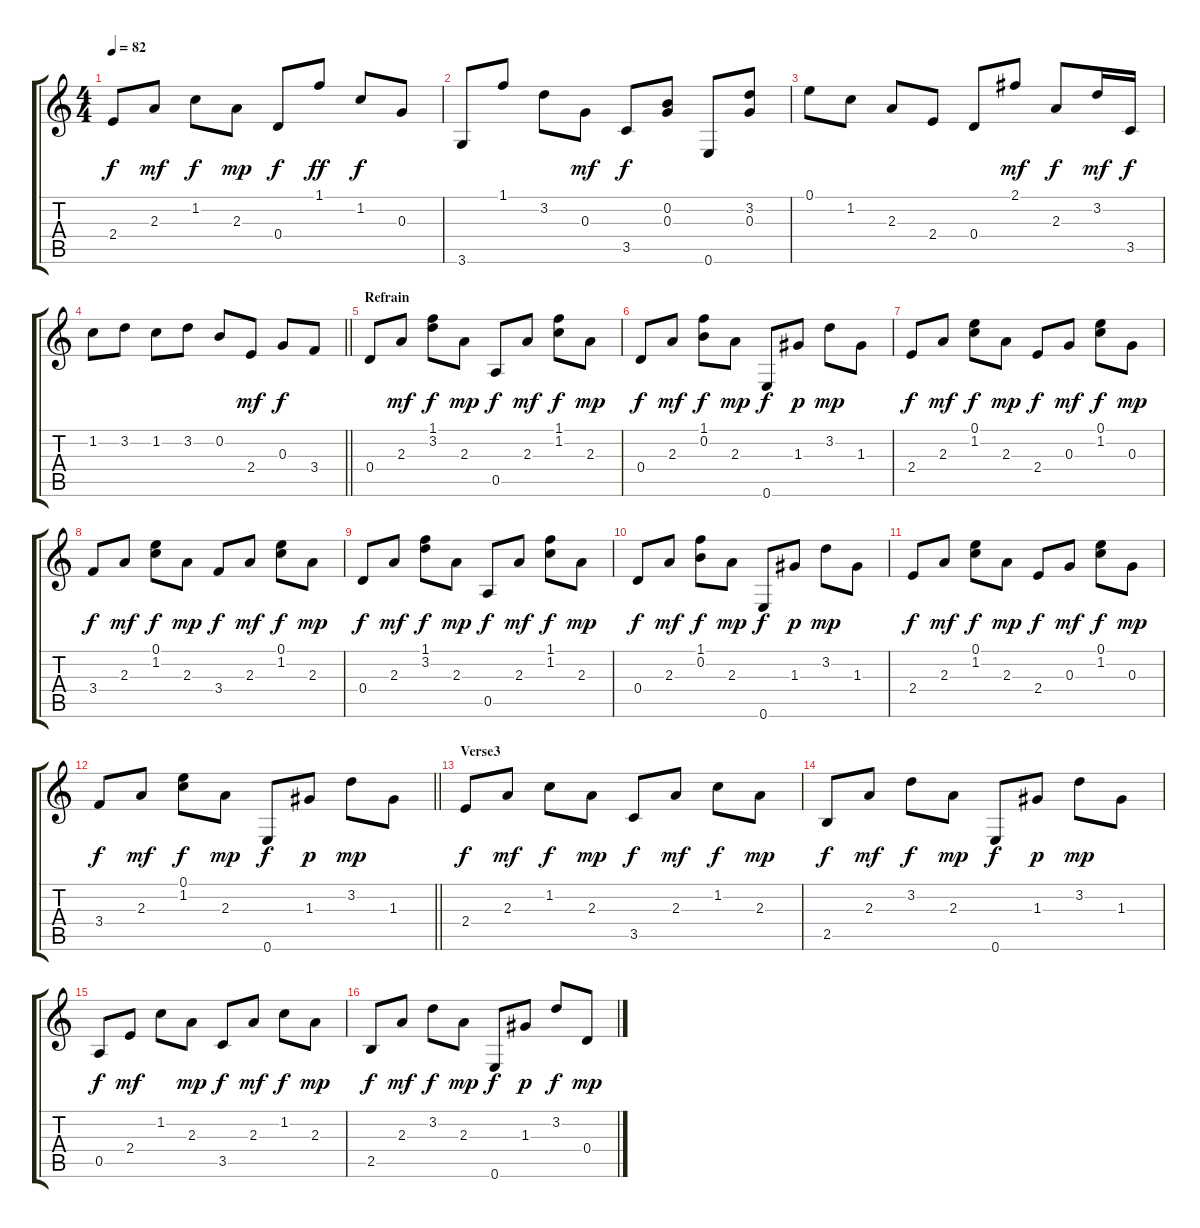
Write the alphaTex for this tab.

\track "" {instrument electricguitarclean}
\staff {score tabs}
\tuning (E4 B3 G3 D3 A2 E2) {hide}
\ts (4 4)
\tempo 82
\clef g2
\ks c
2.4.8{dy f} 2.3.8{dy mf} 1.2.8{dy f} 2.3.8{dy mp} 0.4.8{dy f} 1.1.8{dy ff} 1.2.8{dy f} 0.3.8 |
3.6.8 1.1.8 3.2.8 0.3.8{dy mf} 3.5.8{dy f} (0.2 0.3).8 0.6.8 (3.2 0.3).8 |
0.1.8 1.2.8 2.3.8 2.4.8 0.4.8 2.1.8{dy mf} 2.3.8{dy f} 3.2.16{dy mf} 3.5.16{dy f} |
\barLineRight lightlight
1.2.8 3.2.8 1.2.8 3.2.8 0.2.8 2.4.8{dy mf} 0.3.8{dy f} 3.4.8 |
\section ("" "Refrain")
0.4.8 2.3.8{dy mf} (1.1 3.2).8{dy f} 2.3.8{dy mp} 0.5.8{dy f} 2.3.8{dy mf} (1.1 1.2).8{dy f} 2.3.8{dy mp} |
0.4.8{dy f} 2.3.8{dy mf} (1.1 0.2).8{dy f} 2.3.8{dy mp} 0.6.8{dy f} 1.3.8{dy p} 3.2.8{dy mp} 1.3.8 |
2.4.8{dy f} 2.3.8{dy mf} (0.1 1.2).8{dy f} 2.3.8{dy mp} 2.4.8{dy f} 0.3.8{dy mf} (0.1 1.2).8{dy f} 0.3.8{dy mp} |
3.4.8{dy f} 2.3.8{dy mf} (0.1 1.2).8{dy f} 2.3.8{dy mp} 3.4.8{dy f} 2.3.8{dy mf} (0.1 1.2).8{dy f} 2.3.8{dy mp} |
0.4.8{dy f} 2.3.8{dy mf} (1.1 3.2).8{dy f} 2.3.8{dy mp} 0.5.8{dy f} 2.3.8{dy mf} (1.1 1.2).8{dy f} 2.3.8{dy mp} |
0.4.8{dy f} 2.3.8{dy mf} (1.1 0.2).8{dy f} 2.3.8{dy mp} 0.6.8{dy f} 1.3.8{dy p} 3.2.8{dy mp} 1.3.8 |
2.4.8{dy f} 2.3.8{dy mf} (0.1 1.2).8{dy f} 2.3.8{dy mp} 2.4.8{dy f} 0.3.8{dy mf} (0.1 1.2).8{dy f} 0.3.8{dy mp} |
\barLineRight lightlight
3.4.8{dy f} 2.3.8{dy mf} (0.1 1.2).8{dy f} 2.3.8{dy mp} 0.6.8{dy f} 1.3.8{dy p} 3.2.8{dy mp} 1.3.8 |
\section ("" "Verse3")
2.4.8{dy f} 2.3.8{dy mf} 1.2.8{dy f} 2.3.8{dy mp} 3.5.8{dy f} 2.3.8{dy mf} 1.2.8{dy f} 2.3.8{dy mp} |
2.5.8{dy f} 2.3.8{dy mf} 3.2.8{dy f} 2.3.8{dy mp} 0.6.8{dy f} 1.3.8{dy p} 3.2.8{dy mp} 1.3.8 |
0.5.8{dy f} 2.4.8{dy mf} 1.2.8 2.3.8{dy mp} 3.5.8{dy f} 2.3.8{dy mf} 1.2.8{dy f} 2.3.8{dy mp} |
2.5.8{dy f} 2.3.8{dy mf} 3.2.8{dy f} 2.3.8{dy mp} 0.6.8{dy f} 1.3.8{dy p} 3.2.8{dy f} 0.4.8{dy mp}
